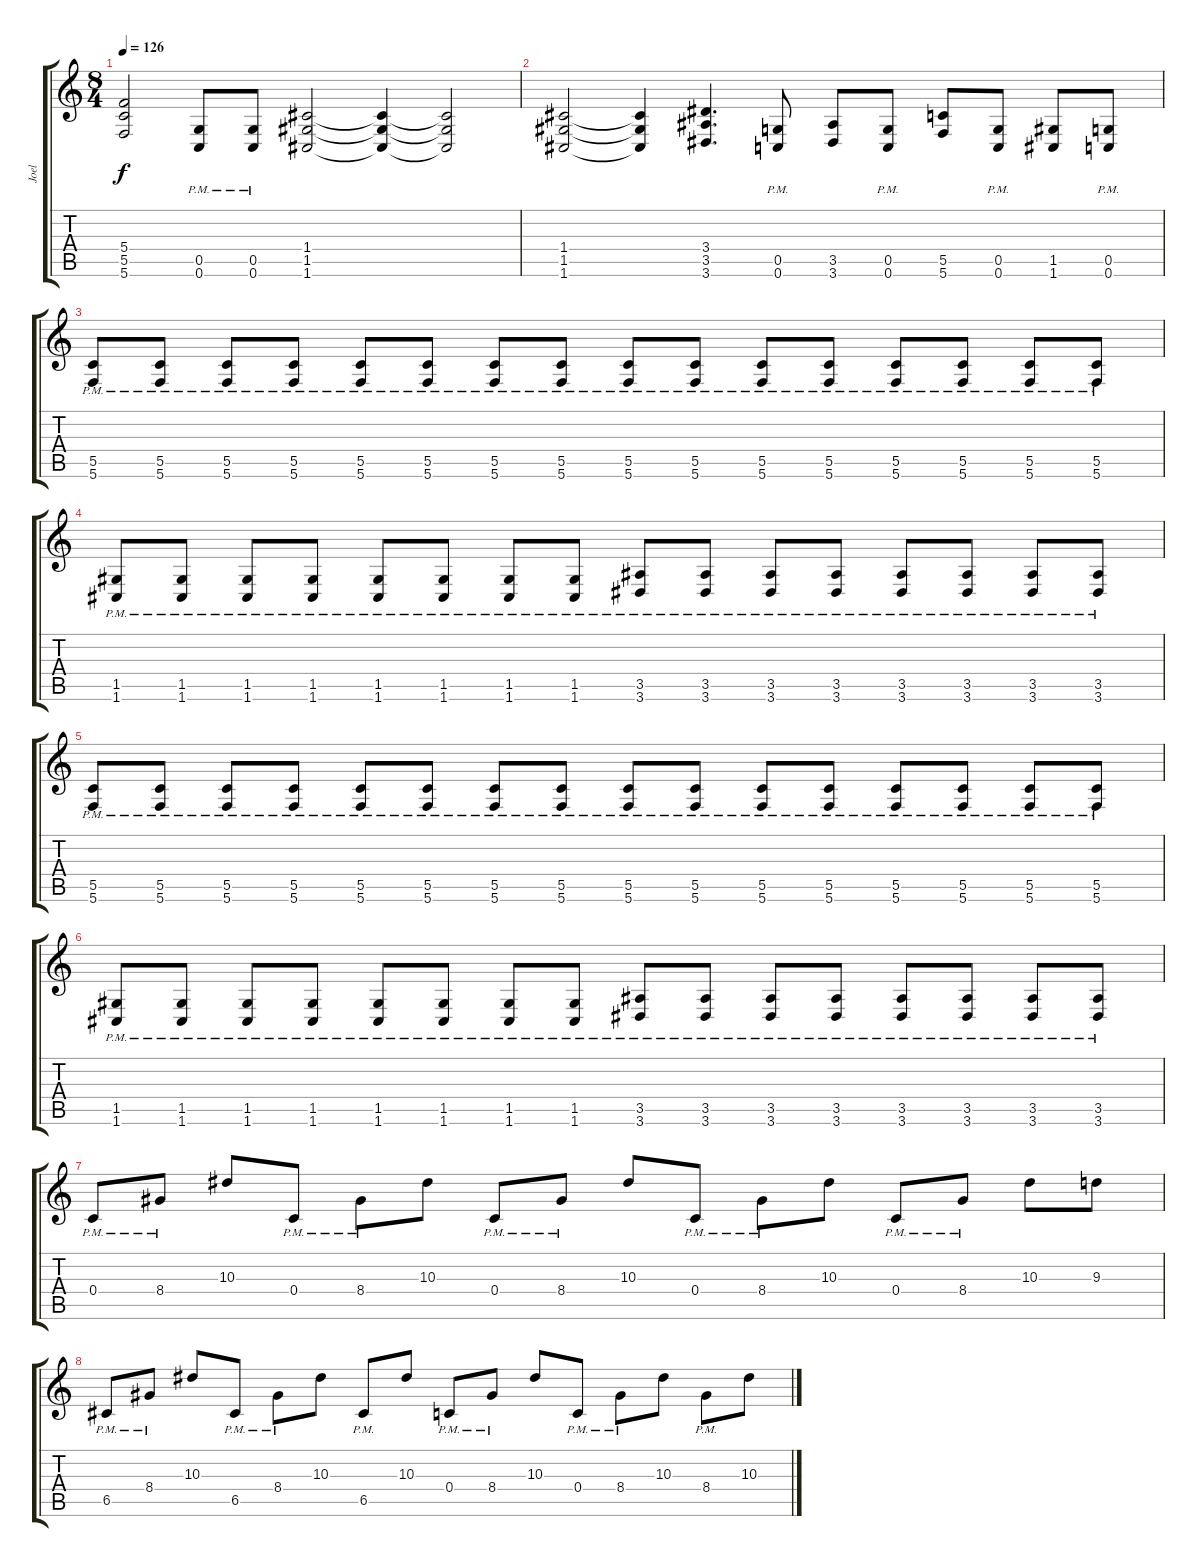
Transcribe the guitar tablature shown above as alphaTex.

\track ("Joel" "Joel") {instrument distortionguitar}
\staff {score tabs}
\tuning (D4 A3 F3 C3 G2 C2) {hide}
\ts (8 4)
\tempo 126
\clef g2
\ks c
(5.4 5.5 5.6).2{dy f} (0.5{pm} 0.6).8 (0.5{pm} 0.6).8 (1.4 1.5 1.6).2 (1.4{t} 1.5{t} 1.6{t}).4 (1.4{t} 1.5{t} 1.6{t}).2 |
(1.4 1.5 1.6).2 (1.4{t} 1.5{t} 1.6{t}).4 (3.4 3.5 3.6).4{d} (0.5{pm} 0.6).8 (3.5 3.6).8 (0.5{pm} 0.6).8 (5.5 5.6).8 (0.5{pm} 0.6).8 (1.5 1.6).8 (0.5{pm} 0.6).8 |
(5.5{pm} 5.6{pm}).8 (5.5{pm} 5.6{pm}).8 (5.5{pm} 5.6{pm}).8 (5.5{pm} 5.6{pm}).8 (5.5{pm} 5.6{pm}).8 (5.5{pm} 5.6{pm}).8 (5.5{pm} 5.6{pm}).8 (5.5{pm} 5.6{pm}).8 (5.5{pm} 5.6{pm}).8 (5.5{pm} 5.6{pm}).8 (5.5{pm} 5.6{pm}).8 (5.5{pm} 5.6{pm}).8 (5.5{pm} 5.6{pm}).8 (5.5{pm} 5.6{pm}).8 (5.5{pm} 5.6{pm}).8 (5.5{pm} 5.6{pm}).8 |
(1.5{pm} 1.6{pm}).8 (1.5{pm} 1.6{pm}).8 (1.5{pm} 1.6{pm}).8 (1.5{pm} 1.6{pm}).8 (1.5{pm} 1.6{pm}).8 (1.5{pm} 1.6{pm}).8 (1.5{pm} 1.6{pm}).8 (1.5{pm} 1.6{pm}).8 (3.5{pm} 3.6{pm}).8 (3.5{pm} 3.6{pm}).8 (3.5{pm} 3.6{pm}).8 (3.5{pm} 3.6{pm}).8 (3.5{pm} 3.6{pm}).8 (3.5{pm} 3.6{pm}).8 (3.5{pm} 3.6{pm}).8 (3.5{pm} 3.6{pm}).8 |
(5.5{pm} 5.6{pm}).8 (5.5{pm} 5.6{pm}).8 (5.5{pm} 5.6{pm}).8 (5.5{pm} 5.6{pm}).8 (5.5{pm} 5.6{pm}).8 (5.5{pm} 5.6{pm}).8 (5.5{pm} 5.6{pm}).8 (5.5{pm} 5.6{pm}).8 (5.5{pm} 5.6{pm}).8 (5.5{pm} 5.6{pm}).8 (5.5{pm} 5.6{pm}).8 (5.5{pm} 5.6{pm}).8 (5.5{pm} 5.6{pm}).8 (5.5{pm} 5.6{pm}).8 (5.5{pm} 5.6{pm}).8 (5.5{pm} 5.6{pm}).8 |
(1.5{pm} 1.6{pm}).8 (1.5{pm} 1.6{pm}).8 (1.5{pm} 1.6{pm}).8 (1.5{pm} 1.6{pm}).8 (1.5{pm} 1.6{pm}).8 (1.5{pm} 1.6{pm}).8 (1.5{pm} 1.6{pm}).8 (1.5{pm} 1.6{pm}).8 (3.5{pm} 3.6{pm}).8 (3.5{pm} 3.6{pm}).8 (3.5{pm} 3.6{pm}).8 (3.5{pm} 3.6{pm}).8 (3.5{pm} 3.6{pm}).8 (3.5{pm} 3.6{pm}).8 (3.5{pm} 3.6{pm}).8 (3.5{pm} 3.6{pm}).8 |
0.4{pm}.8{volume 13} 8.4{pm}.8 10.3.8 0.4{pm}.8 8.4{pm}.8 10.3.8 0.4{pm}.8 8.4{pm}.8 10.3.8 0.4{pm}.8 8.4{pm}.8 10.3.8 0.4{pm}.8 8.4{pm}.8 10.3.8 9.3.8 |
6.5{pm}.8 8.4{pm}.8 10.3.8 6.5{pm}.8 8.4{pm}.8 10.3.8 6.5{pm}.8 10.3.8 0.4{pm}.8 8.4{pm}.8 10.3.8 0.4{pm}.8 8.4{pm}.8 10.3.8 8.4{pm}.8 10.3.8
